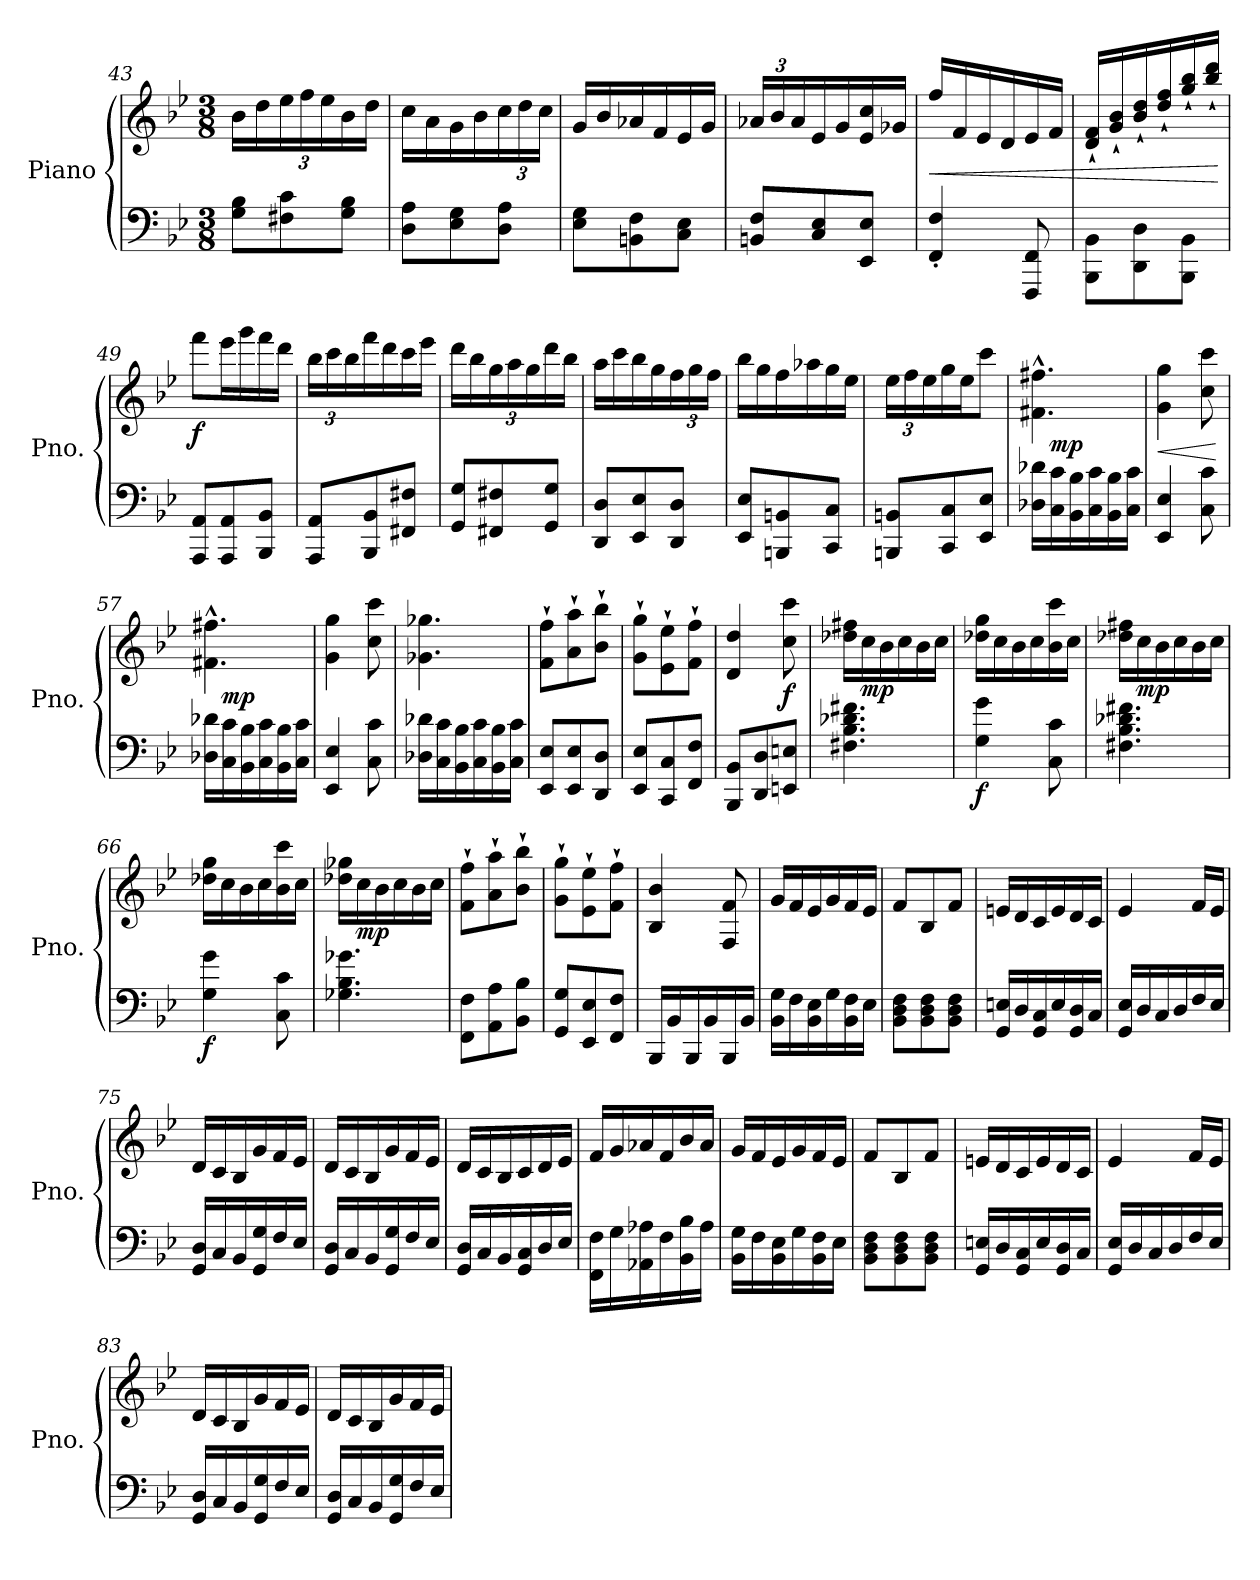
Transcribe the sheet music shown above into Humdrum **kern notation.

**kern	**kern	**dynam
*part1	*part1	*part1
*staff2	*staff1	*staff1/2
*I"Piano	*	*
*I'Pno.	*	*
!!LO:LB:g=z
*clefF4	*clefG2	*
*k[b-e-]	*k[b-e-]	*
*M3/8	*M3/8	*
=43	=43	=43
8G\ 8B-\L	16b-\LL	.
.	16dd\	.
*	*Xbrackettup	*
8F#X\ 8c\	24ee-\	.
.	24ff\	.
.	24ee-\	.
8G\ 8B-\J	16b-\	.
.	16dd\JJ	.
=44	=44	=44
8D\ 8A\L	16cc\LL	.
.	16a\	.
8E-\ 8G\	16g\	.
.	16b-\	.
8D\ 8A\J	24cc\	.
.	24dd\	.
.	24cc\JJ	.
=45	=45	=45
8E-\ 8G\L	16g/LL	.
.	16b-/	.
8BBn\ 8F\	16a-X/	.
.	16f/	.
8C\ 8E-\J	16e-/	.
.	16g/JJ	.
=46	=46	=46
8BBn/ 8F/L	24a-X/LL	.
.	24b-/	.
.	24a-/	.
8C/ 8E-/	16e-/	.
.	16g/	.
8EE-/ 8E-/J	16e-/ 16cc/	.
.	16g-X/JJ	.
=47	=47	=47
!	!	!LO:HP:b
4FF/' 4F/'	16ff/LL	<
.	16f/	.
.	16e-/	.
.	16d/	.
8FFF/ 8FF/	16e-/	.
.	16f/JJ	.
=48	=48	=48
8BBB-\ 8BB-\L	16d/` 16f/`LL	.
.	16g/` 16b-/`	.
8DD\ 8D\	16b-/` 16dd/`	.
.	16dd/` 16ff/`	.
8BBB-\ 8BB-\J	16gg/` 16bb-/`	.
.	16bb-/` 16ddd/`JJ	.
.	.	[
!!LO:LB:g=z
=49	=49	=49
!	!	!LO:DY:b
8AAA/ 8AA/L	8fff\L	f
8AAA/ 8AA/	16eee-\L	.
.	16ggg\	.
8BBB-/ 8BB-/J	16fff\	.
.	16ddd\JJ	.
=50	=50	=50
8AAA/ 8AA/L	24bb-\LL	.
.	24ccc\	.
.	24bb-\	.
8BBB-/ 8BB-/	16fff\	.
.	16ddd\	.
8FF#X/ 8F#X/J	16ccc\	.
.	16eee-\JJ	.
=51	=51	=51
8GG/ 8G/L	16ddd\LL	.
.	16bb-\	.
8FF#X/ 8F#X/	24gg\	.
.	24aa\	.
.	24gg\	.
8GG/ 8G/J	16ddd\	.
.	16bb-\JJ	.
=52	=52	=52
8DD/ 8D/L	16aa\LL	.
.	16ccc\	.
8EE-/ 8E-/	16bb-\	.
.	16gg\	.
8DD/ 8D/J	24ff\	.
.	24gg\	.
.	24ff\JJ	.
=53	=53	=53
8EE-/ 8E-/L	16bb-\LL	.
.	16gg\	.
8BBBn/ 8BBn/	16ff\	.
.	16aa-X\	.
8CC/ 8C/J	16gg\	.
.	16ee-\JJ	.
!!LO:LB:g=z
=54	=54	=54
8BBBn/ 8BBn/L	24ee-\LL	.
.	24ff\	.
.	24ee-\	.
8CC/ 8C/	16gg\	.
.	16ee-\J	.
8EE-/ 8E-/J	8ccc\J	.
=55	=55	=55
16D-X\ 16d-X\LL	4.f#X\^^ 4.ff#X\^^	.
!	!	!LO:DY:a=2
16C\ 16c\	.	mp
16BB-\ 16B-\	.	.
16C\ 16c\	.	.
16BB-\ 16B-\	.	.
16C\ 16c\JJ	.	.
=56	=56	=56
!	!	!LO:HP:b
4EE-/ 4E-/	4g\ 4gg\	<
8C\ 8c\	8cc\ 8ccc\	.
.	.	[
=57	=57	=57
16D-X\ 16d-X\LL	4.f#X\^^ 4.ff#X\^^	.
!	!	!LO:DY:a=2
16C\ 16c\	.	mp
16BB-\ 16B-\	.	.
16C\ 16c\	.	.
16BB-\ 16B-\	.	.
16C\ 16c\JJ	.	.
=58	=58	=58
4EE-/ 4E-/	4g\ 4gg\	.
8C\ 8c\	8cc\ 8ccc\	.
=59	=59	=59
16D-X\ 16d-X\LL	4.g-X\ 4.gg-X\	.
16C\ 16c\	.	.
16BB-\ 16B-\	.	.
16C\ 16c\	.	.
16BB-\ 16B-\	.	.
16C\ 16c\JJ	.	.
=60	=60	=60
8EE-/ 8E-/L	8f\` 8ff\`L	.
8EE-/ 8E-/	8a\` 8aa\`	.
8DD/ 8D/J	8b-\` 8bb-\`J	.
=61	=61	=61
8EE-/ 8E-/L	8g\` 8gg\`L	.
8CC/ 8C/	8e-\` 8ee-\`	.
8FF/ 8F/J	8f\` 8ff\`J	.
!!LO:PB:g=z
=62	=62	=62
8BBB-/ 8BB-/L	4d/ 4dd/	.
8DD/ 8D/	.	.
!	!	!LO:DY:b
8EEn/ 8En/J	8cc\ 8ccc\	f
=63	=63	=63
4.F#X\ 4.B-\ 4.d-X\ 4.f#X\	16dd-X\ 16ff#X\LL	.
!	!	!LO:DY:b
.	16cc\	mp
.	16b-\	.
.	16cc\	.
.	16b-\	.
.	16cc\JJ	.
=64	=64	=64
!	!	!LO:DY:b=2
4G\ 4g\	16dd-X\ 16gg\LL	f
.	16cc\	.
.	16b-\	.
.	16cc\	.
8C\ 8c\	16b-\ 16ccc\	.
.	16cc\JJ	.
=65	=65	=65
4.F#X\ 4.B-\ 4.d-X\ 4.f#X\	16dd-X\ 16ff#X\LL	.
!	!	!LO:DY:b
.	16cc\	mp
.	16b-\	.
.	16cc\	.
.	16b-\	.
.	16cc\JJ	.
=66	=66	=66
!	!	!LO:DY:b=2
4G\ 4g\	16dd-X\ 16gg\LL	f
.	16cc\	.
.	16b-\	.
.	16cc\	.
8C\ 8c\	16b-\ 16ccc\	.
.	16cc\JJ	.
=67	=67	=67
4.G-X\ 4.B-\ 4.g-X\	16dd-X\ 16gg-X\LL	.
!	!	!LO:DY:b
.	16cc\	mp
.	16b-\	.
.	16cc\	.
.	16b-\	.
.	16cc\JJ	.
=68	=68	=68
8FF\ 8F\L	8f\` 8ff\`L	.
8AA\ 8A\	8a\` 8aa\`	.
8BB-\ 8B-\J	8b-\` 8bb-\`J	.
!!LO:LB:g=z
=69	=69	=69
8GG/ 8G/L	8g\` 8gg\`L	.
8EE-/ 8E-/	8e-\` 8ee-\`	.
8FF/ 8F/J	8f\` 8ff\`J	.
=70	=70	=70
16BBB-/LL	4B-/ 4b-/	.
16BB-/	.	.
16BBB-/	.	.
16BB-/	.	.
16BBB-/	8F/ 8f/	.
16BB-/JJ	.	.
=71	=71	=71
16BB-\ 16G\LL	16g/LL	.
16F\	16f/	.
16BB-\ 16E-\	16e-/	.
16G\	16g/	.
16BB-\ 16F\	16f/	.
16E-\JJ	16e-/JJ	.
=72	=72	=72
8BB-\ 8D\ 8F\L	8f/L	.
8BB-\ 8D\ 8F\	8B-/	.
8BB-\ 8D\ 8F\J	8f/J	.
=73	=73	=73
16GG/ 16En/LL	16en/LL	.
16D/	16d/	.
16GG/ 16C/	16c/	.
16E/	16e/	.
16GG/ 16D/	16d/	.
16C/JJ	16c/JJ	.
=74	=74	=74
16GG/ 16E-/LL	4e-/	.
16D/	.	.
16C/	.	.
16D/	.	.
16F/	16f/LL	.
16E-/JJ	16e-/JJ	.
=75	=75	=75
16GG/ 16D/LL	16d/LL	.
16C/	16c/	.
16BB-/	16B-/	.
16GG/ 16G/	16g/	.
16F/	16f/	.
16E-/JJ	16e-/JJ	.
!!LO:LB:g=z
=76	=76	=76
16GG/ 16D/LL	16d/LL	.
16C/	16c/	.
16BB-/	16B-/	.
16GG/ 16G/	16g/	.
16F/	16f/	.
16E-/JJ	16e-/JJ	.
=77	=77	=77
16GG/ 16D/LL	16d/LL	.
16C/	16c/	.
16BB-/	16B-/	.
16GG/ 16C/	16c/	.
16D/	16d/	.
16E-/JJ	16e-/JJ	.
=78	=78	=78
16FF\ 16F\LL	16f/LL	.
16G\	16g/	.
16AA-X\ 16A-X\	16a-X/	.
16F\	16f/	.
16BB-\ 16B-\	16b-/	.
16A-\JJ	16a-/JJ	.
=79	=79	=79
16BB-\ 16G\LL	16g/LL	.
16F\	16f/	.
16BB-\ 16E-\	16e-/	.
16G\	16g/	.
16BB-\ 16F\	16f/	.
16E-\JJ	16e-/JJ	.
=80	=80	=80
8BB-\ 8D\ 8F\L	8f/L	.
8BB-\ 8D\ 8F\	8B-/	.
8BB-\ 8D\ 8F\J	8f/J	.
=81	=81	=81
16GG/ 16En/LL	16en/LL	.
16D/	16d/	.
16GG/ 16C/	16c/	.
16E/	16e/	.
16GG/ 16D/	16d/	.
16C/JJ	16c/JJ	.
=82	=82	=82
16GG/ 16E-/LL	4e-/	.
16D/	.	.
16C/	.	.
16D/	.	.
16F/	16f/LL	.
16E-/JJ	16e-/JJ	.
!!LO:LB:g=z
=83	=83	=83
16GG/ 16D/LL	16d/LL	.
16C/	16c/	.
16BB-/	16B-/	.
16GG/ 16G/	16g/	.
16F/	16f/	.
16E-/JJ	16e-/JJ	.
=84	=84	=84
16GG/ 16D/LL	16d/LL	.
16C/	16c/	.
16BB-/	16B-/	.
16GG/ 16G/	16g/	.
16F/	16f/	.
16E-/JJ	16e-/JJ	.
=	=	=
*-	*-	*-
